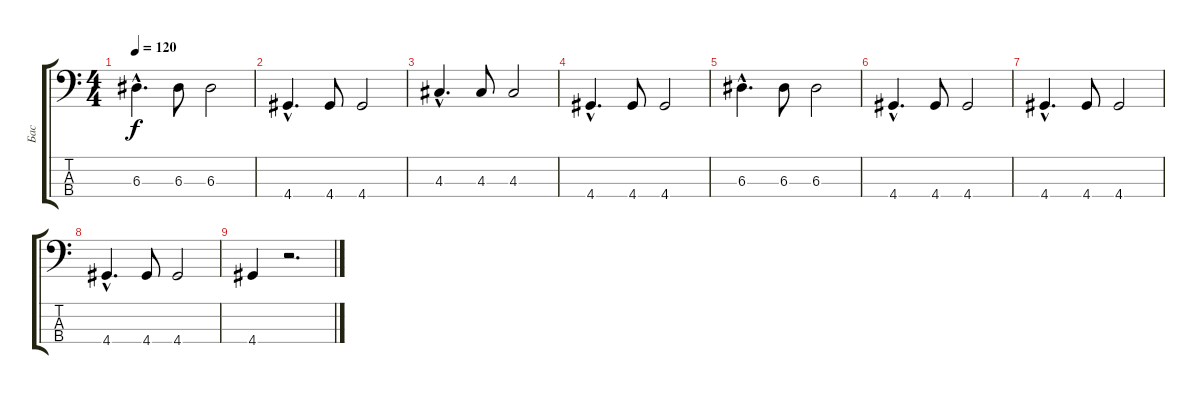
\track ("Бас" "Бас") {instrument electricbasspick}
\staff {score tabs}
\tuning (G2 D2 A1 E1) {hide}
\ts (4 4)
\tempo 120
\clef f4
\ks c
6.3{hac}.4{d dy f} 6.3.8 6.3.2 |
4.4{hac}.4{d} 4.4.8 4.4.2 |
4.3{hac}.4{d} 4.3.8 4.3.2 |
4.4{hac}.4{d} 4.4.8 4.4.2 |
6.3{hac}.4{d} 6.3.8 6.3.2 |
4.4{hac}.4{d} 4.4.8 4.4.2 |
4.4{hac}.4{d} 4.4.8 4.4.2 |
4.4{hac}.4{d} 4.4.8 4.4.2 |
4.4.4 r.2{d}
